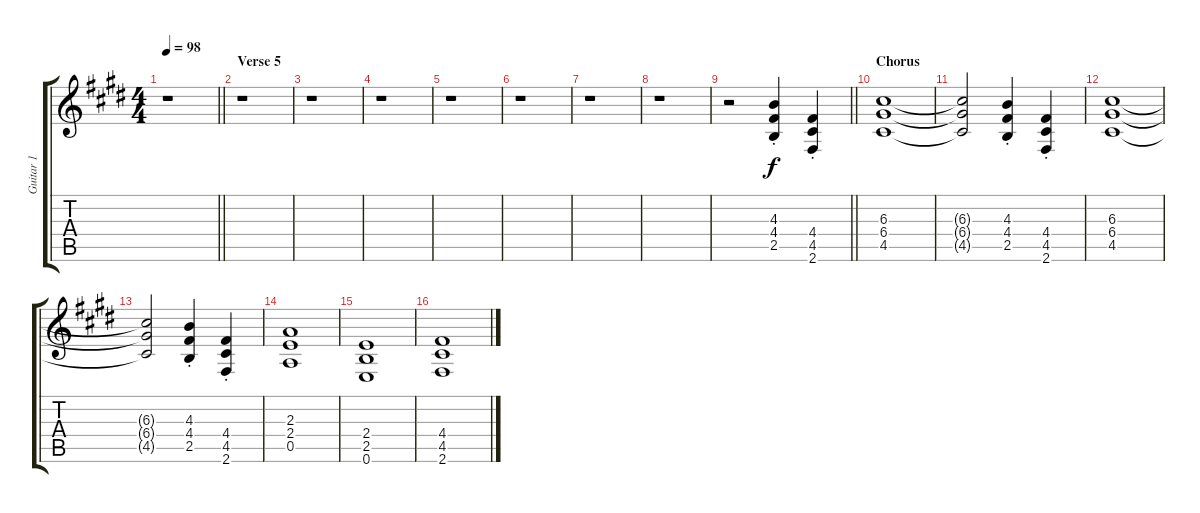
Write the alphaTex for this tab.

\track ("Guitar 1" "Guitar 1") {instrument overdrivenguitar}
\staff {score tabs}
\tuning (E4 B3 G3 D3 A2 E2) {hide}
\ts (4 4)
\tempo 98
\clef g2
\barLineRight lightlight
\ks c#minor
r.1{dy f} |
\section ("" "Verse 5")
r.1 |
r.1 |
r.1 |
r.1 |
r.1 |
r.1 |
r.1 |
\barLineRight lightlight
r.2 (4.3{st} 4.4{st} 2.5{st}).4 (4.4{st} 4.5{st} 2.6{st}).4 |
\section ("" "Chorus")
(6.3 6.4 4.5).1 |
(6.3{t} 6.4{t} 4.5{t}).2 (4.3{st} 4.4{st} 2.5{st}).4 (4.4{st} 4.5{st} 2.6{st}).4 |
(6.3 6.4 4.5).1 |
(6.3{t} 6.4{t} 4.5{t}).2 (4.3{st} 4.4{st} 2.5{st}).4 (4.4{st} 4.5{st} 2.6{st}).4 |
(2.3 2.4 0.5).1 |
(2.4 2.5 0.6).1 |
(4.4 4.5 2.6).1
